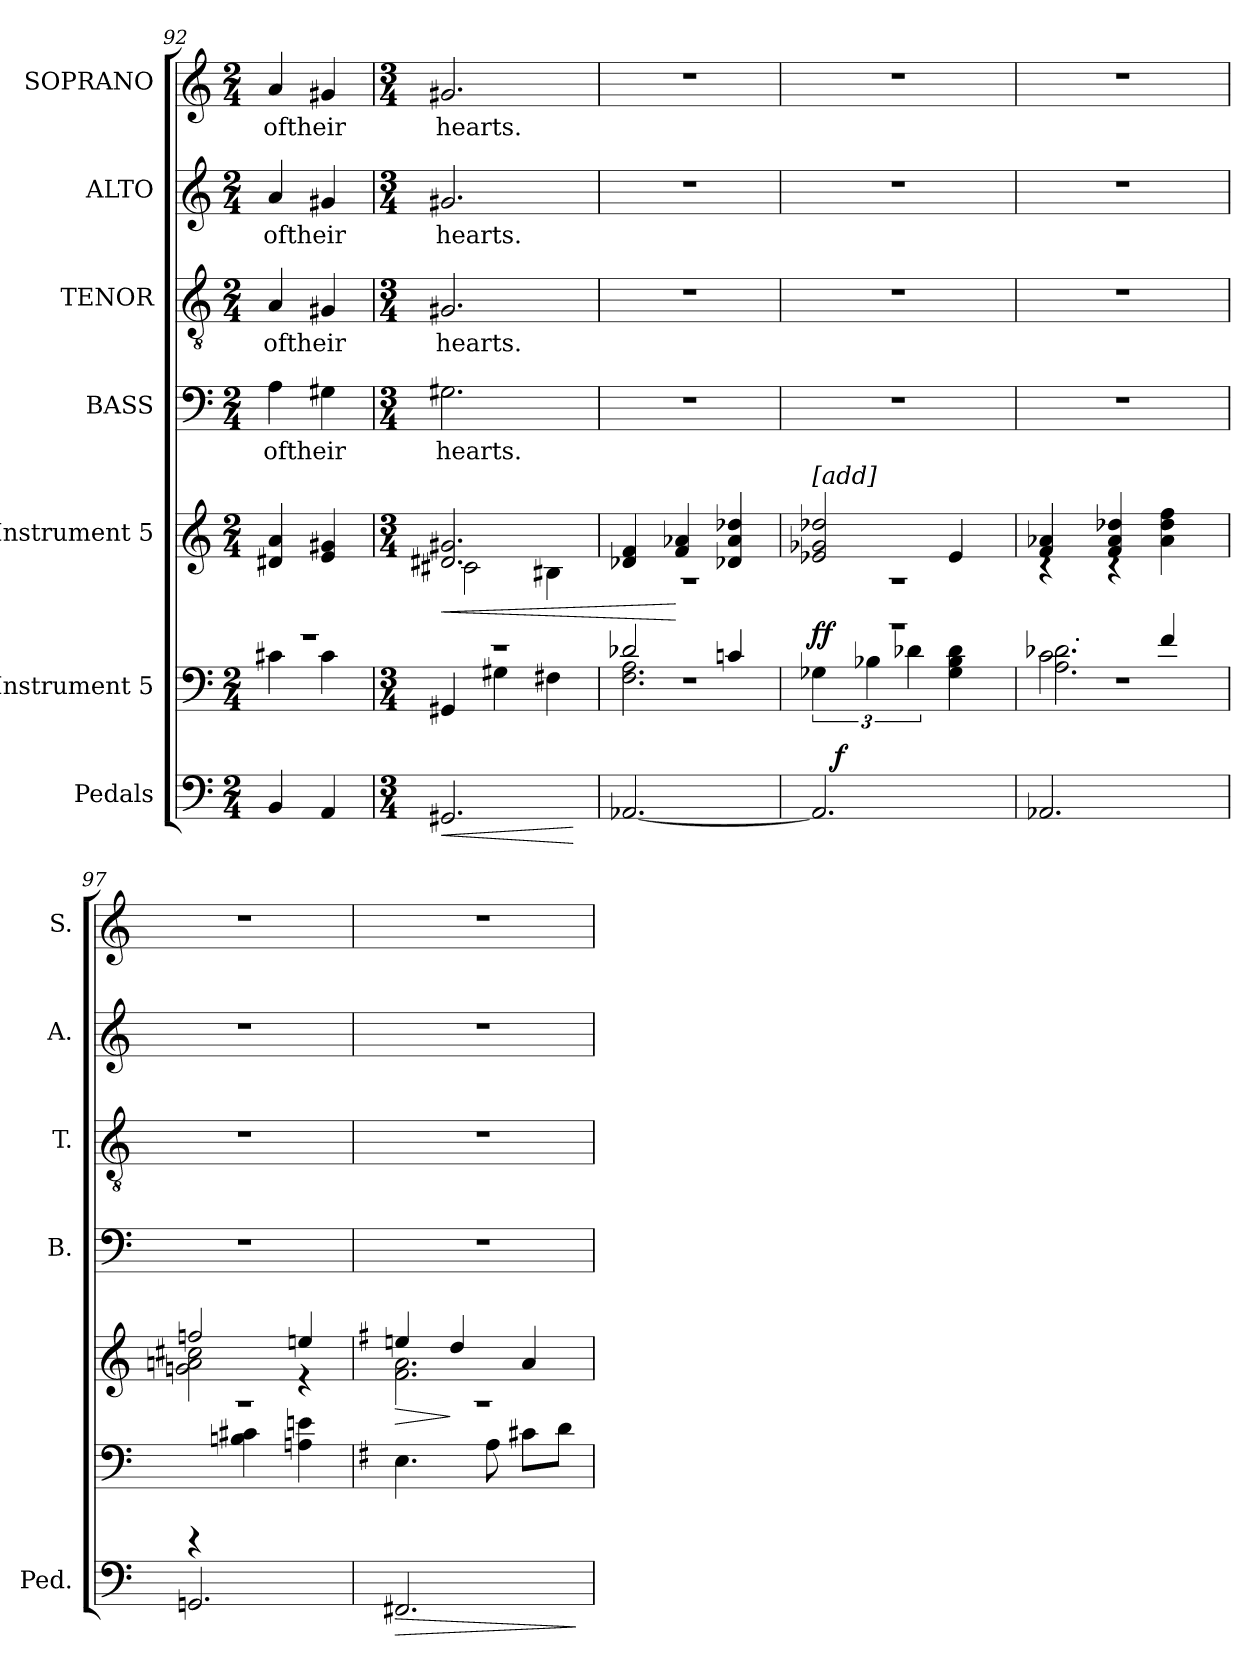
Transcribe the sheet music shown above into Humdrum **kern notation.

**kern	**dynam	**kern	**dynam	**kern	**dynam	**kern	**text	**kern	**text	**kern	**text	**kern	**text
*part7	*part7	*part6	*part6	*part5	*part5	*part4	*part4	*part3	*part3	*part2	*part2	*part1	*part1
*staff7	*staff7	*staff6	*staff6	*staff5	*staff5	*staff4	*staff4	*staff3	*staff3	*staff2	*staff2	*staff1	*staff1
*I"Pedals	*	*I"Instrument 5	*	*I"Instrument 5	*	*I"BASS	*	*I"TENOR	*	*I"ALTO	*	*I"SOPRANO	*
*I'Ped.	*	*	*	*	*	*I'B.	*	*I'T.	*	*I'A.	*	*I'S.	*
*clefF4	*	*clefF4	*	*clefG2	*	*clefF4	*	*clefGv2	*	*clefG2	*	*clefG2	*
*k[]	*	*k[]	*	*k[]	*	*k[]	*	*k[]	*	*k[]	*	*k[]	*
*C:	*	*C:	*	*C:	*	*C:	*	*C:	*	*C:	*	*C:	*
*M2/4	*	*M2/4	*	*M2/4	*	*M2/4	*	*M2/4	*	*M2/4	*	*M2/4	*
=92	=92	=92	=92	=92	=92	=92	=92	=92	=92	=92	=92	=92	=92
*	*	*^	*	*	*	*	*	*	*	*	*	*	*
!	!	!	!	!	!	!	!	!LO:LY:b:cj	!	!LO:LY:b:cj	!	!LO:LY:b:cj	!	!LO:LY:b:cj
4BB/	.	2r	4c#X\	.	4d#X/ 4a/	.	4A\	oftheir	4A/	oftheir	4a/	oftheir	4a/	oftheir
!	!	!	!	!	!	!	!	!LO:LY:b:cj	!	!LO:LY:b:cj	!	!LO:LY:b:cj	!	!LO:LY:b:cj
4AA/	.	.	4c#\	.	4e/ 4g#X/	.	4G#X\	.	4G#X/	.	4g#X/	.	4g#X/	.
=93	=93	=93	=93	=93	=93	=93	=93	=93	=93	=93	=93	=93	=93	=93
*M3/4	*	*M3/4	*	*	*M3/4	*	*M3/4	*	*M3/4	*	*M3/4	*	*M3/4	*
!	!LO:HP:b	!	!	!	!	!LO:HP:b	!	!LO:LY:b:cj	!	!LO:LY:b:cj	!	!LO:LY:b:cj	!	!LO:LY:b:cj
*	*	*	*	*	*^	*	*	*	*	*	*	*	*	*
2.GG#X/	<	2.r	4GG#X/	.	2.d#X/ 2.g#X/	2c#X\	<	2.G#X\	hearts.	2.G#X/	hearts.	2.g#X/	hearts.	2.g#X/	hearts.
.	.	.	4G#X\	.	.	.	.	.	.	.	.	.	.	.	.
.	.	.	4F#X\	.	.	4B#X\	.	.	.	.	.	.	.	.	.
*	*	*v	*v	*	*	*	*	*	*	*	*	*	*	*	*
*	*	*	*	*v	*v	*	*	*	*	*	*	*	*	*
.	[	.	.	.	.	.	.	.	.	.	.	.	.
=94	=94	=94	=94	=94	=94	=94	=94	=94	=94	=94	=94	=94	=94
*	*	*^	*	*^	*	*	*	*	*	*	*	*	*
*	*	*	*^	*	*	*	*	*	*	*	*	*	*	*	*
[<2.AA-X/	.	2.r	2d-X/	2.F\ 2.A\	.	4d-X/ 4f/	2.r	.	2.r	.	2.r	.	2.r	.	2.r	.
.	.	.	.	.	.	4f/ 4a-X/	.	[	.	.	.	.	.	.	.	.
.	.	.	4cn/	.	.	4a-/ 4d-X/ 4dd-X/	.	.	.	.	.	.	.	.	.	.
*	*	*	*v	*v	*	*	*	*	*	*	*	*	*	*	*	*
=95	=95	=95	=95	=95	=95	=95	=95	=95	=95	=95	=95	=95	=95	=95	=95
!	!	!	!	!	!LO:TX:a:i:t=[add]	!	!	!	!	!	!	!	!	!	!
!	!	!	!	!LO:DY:a	!	!	!	!	!	!	!	!	!	!	!
!	!	!	!	!LO:DY:n=1:b	!	!	!	!	!	!	!	!	!	!	!
*^	*	*	*	*	*	*	*	*	*	*	*	*	*	*	*
2.AA-/]	16ryy	.	2.r	6G-X\	f f	2dd-X/ 2g-X/ 2e-X/	2.r	.	2.r	.	2.r	.	2.r	.	2.r	.
!	!	!LO:DY:a	!	!	!	!	!	!	!	!	!	!	!	!	!	!
.	2ryy	f	.	.	.	.	.	.	.	.	.	.	.	.	.	.
.	.	.	.	6B-X\	.	.	.	.	.	.	.	.	.	.	.	.
.	.	.	.	6d-X\	.	.	.	.	.	.	.	.	.	.	.	.
.	.	.	.	4d-\ 4B-\ 4G-\	.	4e-/	.	.	.	.	.	.	.	.	.	.
.	8.ryy	.	.	.	.	.	.	.	.	.	.	.	.	.	.	.
*v	*v	*	*	*	*	*	*	*	*	*	*	*	*	*	*	*
=96	=96	=96	=96	=96	=96	=96	=96	=96	=96	=96	=96	=96	=96	=96	=96
*	*	*^	*^	*	*	*	*	*	*	*	*	*	*	*	*
2.AA-X/	.	2.r	2c\	2.A\ 2.d-X\	8ryy	.	4f/ 4a-X/	4rB	.	2.r	.	2.r	.	2.r	.	2.r	.
!	!	!	!	!	!LO:TX:a:t=.	!	!	!	!	!	!	!	!	!	!	!	!
.	.	.	.	.	2ryy	.	.	.	.	.	.	.	.	.	.	.	.
.	.	.	.	.	.	.	4dd-X/ 4a-/ 4f/	4rB	.	.	.	.	.	.	.	.	.
.	.	.	4f/	.	.	.	4ryy	4ff\ 4a-\ 4dd-\	.	.	.	.	.	.	.	.	.
.	.	.	.	.	8ryy	.	.	.	.	.	.	.	.	.	.	.	.
*	*	*	*v	*v	*v	*	*	*	*	*	*	*	*	*	*	*	*
=97	=97	=97	=97	=97	=97	=97	=97	=97	=97	=97	=97	=97	=97	=97	=97
2.GGn/	.	2.r	4rCCC	.	2ffn/	2cc#X\ 2gn\ 2an\	.	2.r	.	2.r	.	2.r	.	2.r	.
.	.	.	4Bn\ 4c#X\	.	.	.	.	.	.	.	.	.	.	.	.
.	.	.	4An\ 4en\	.	4een/	4rd	.	.	.	.	.	.	.	.	.
=98	=98	=98	=98	=98	=98	=98	=98	=98	=98	=98	=98	=98	=98	=98	=98
*	*	*k[f#]	*	*	*k[f#]	*	*	*	*	*	*	*	*	*	*
*	*	*G:	*	*	*G:	*	*	*	*	*	*	*	*	*	*
!	!LO:HP:b	!	!	!	!	!	!LO:HP:b	!	!	!	!	!	!	!	!
!	!	!	!	!	!	!	!LO:HP:n=1:b	!	!	!	!	!	!	!	!
2.FF#X/	>	2.r	4.E\	.	4een/	2.a\ 2.f#\	> >	2.r	.	2.r	.	2.r	.	2.r	.
.	.	.	.	.	4dd/	.	]	.	.	.	.	.	.	.	.
.	.	.	8A\	.	.	.	.	.	.	.	.	.	.	.	.
.	.	.	8c#X\L	.	4a/	.	.	.	.	.	.	.	.	.	.
.	.	.	8d\J	.	.	.	.	.	.	.	.	.	.	.	.
*	*	*v	*v	*	*	*	*	*	*	*	*	*	*	*	*
*	*	*	*	*v	*v	*	*	*	*	*	*	*	*	*
.	]	.	.	.	]	.	.	.	.	.	.	.	.
=	=	=	=	=	=	=	=	=	=	=	=	=	=
*-	*-	*-	*-	*-	*-	*-	*-	*-	*-	*-	*-	*-	*-
